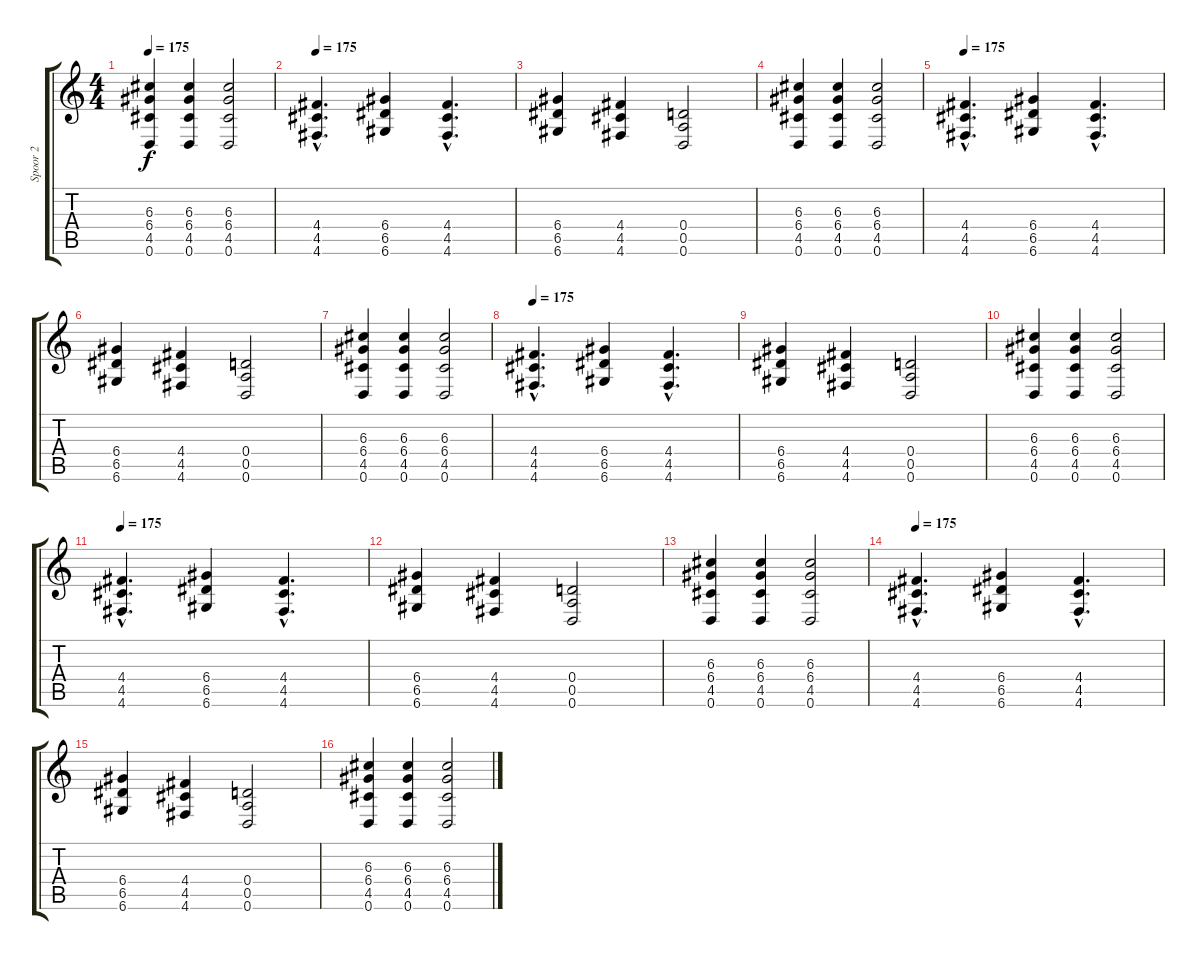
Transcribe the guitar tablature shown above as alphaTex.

\track ("Spoor 2" "Spoor 2") {instrument distortionguitar}
\staff {score tabs}
\tuning (E4 B3 G3 D3 A2 D2) {hide}
\ts (4 4)
\tempo 175
\clef g2
\ks c
(6.3 6.4 4.5 0.6).4{dy f} (6.3 6.4 4.5 0.6).4 (6.3 6.4 4.5 0.6).2 |
\tempo 175
(4.4{hac} 4.5{hac} 4.6{hac}).4{d instrument electricguitarclean} (6.4 6.5 6.6).4 (4.4{hac} 4.5{hac} 4.6{hac}).4{d} |
(6.4 6.5 6.6).4 (4.4 4.5 4.6).4 (0.4 0.5 0.6).2 |
(6.3 6.4 4.5 0.6).4 (6.3 6.4 4.5 0.6).4 (6.3 6.4 4.5 0.6).2 |
\tempo 175
(4.4{hac} 4.5{hac} 4.6{hac}).4{d instrument electricguitarclean} (6.4 6.5 6.6).4 (4.4{hac} 4.5{hac} 4.6{hac}).4{d} |
(6.4 6.5 6.6).4 (4.4 4.5 4.6).4 (0.4 0.5 0.6).2 |
(6.3 6.4 4.5 0.6).4 (6.3 6.4 4.5 0.6).4 (6.3 6.4 4.5 0.6).2 |
\tempo 175
(4.4{hac} 4.5{hac} 4.6{hac}).4{d instrument electricguitarclean} (6.4 6.5 6.6).4 (4.4{hac} 4.5{hac} 4.6{hac}).4{d} |
(6.4 6.5 6.6).4 (4.4 4.5 4.6).4 (0.4 0.5 0.6).2 |
(6.3 6.4 4.5 0.6).4 (6.3 6.4 4.5 0.6).4 (6.3 6.4 4.5 0.6).2 |
\tempo 175
(4.4{hac} 4.5{hac} 4.6{hac}).4{d instrument electricguitarclean} (6.4 6.5 6.6).4 (4.4{hac} 4.5{hac} 4.6{hac}).4{d} |
(6.4 6.5 6.6).4 (4.4 4.5 4.6).4 (0.4 0.5 0.6).2 |
(6.3 6.4 4.5 0.6).4 (6.3 6.4 4.5 0.6).4 (6.3 6.4 4.5 0.6).2 |
\tempo 175
(4.4{hac} 4.5{hac} 4.6{hac}).4{d instrument electricguitarclean} (6.4 6.5 6.6).4 (4.4{hac} 4.5{hac} 4.6{hac}).4{d} |
(6.4 6.5 6.6).4 (4.4 4.5 4.6).4 (0.4 0.5 0.6).2 |
(6.3 6.4 4.5 0.6).4 (6.3 6.4 4.5 0.6).4 (6.3 6.4 4.5 0.6).2
